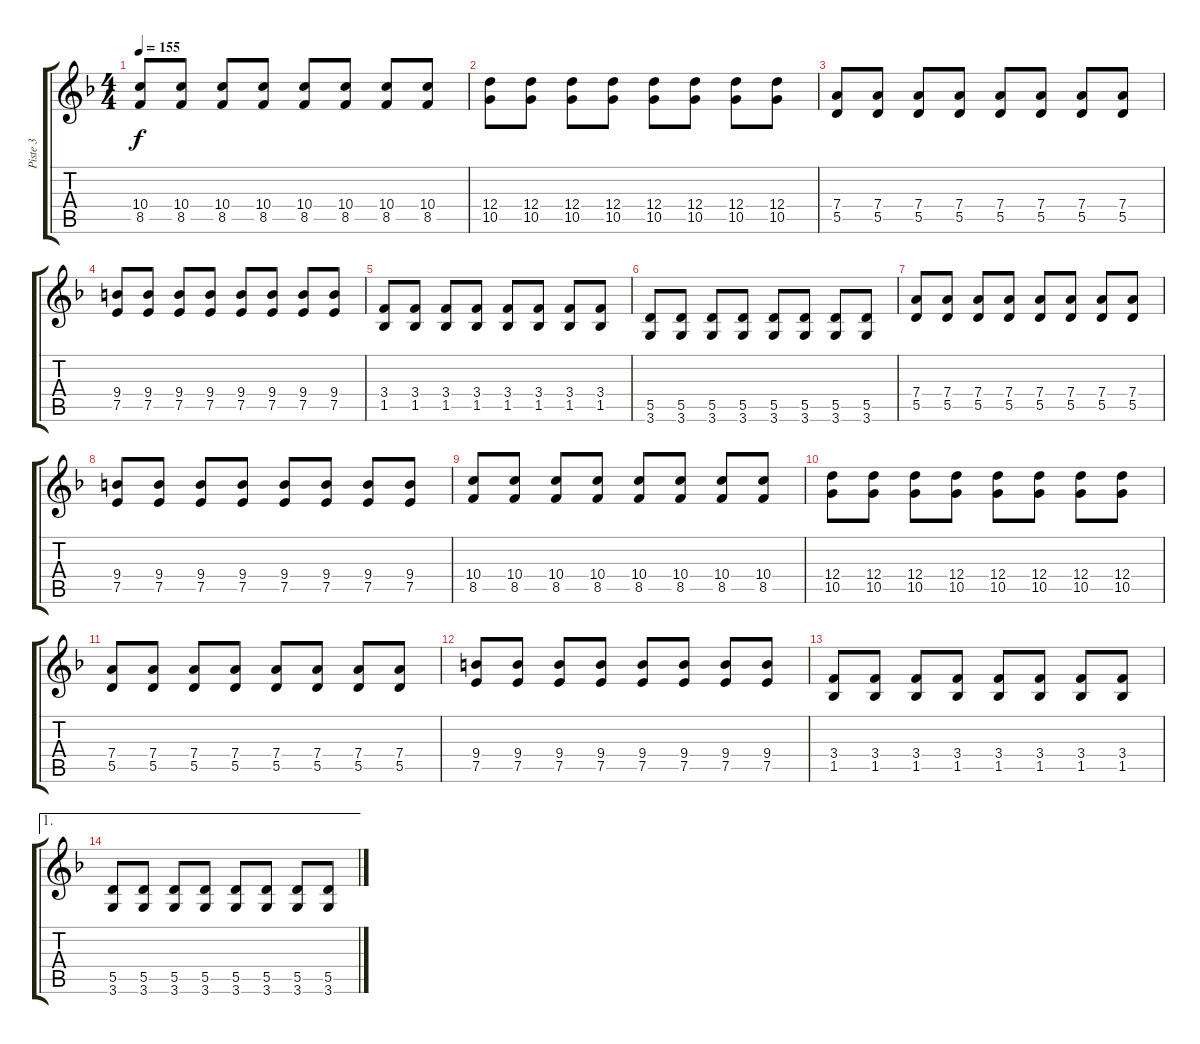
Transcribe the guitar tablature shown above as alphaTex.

\track ("Piste 3" "Piste 3") {instrument electricguitarclean}
\staff {score tabs}
\tuning (E4 B3 G3 D3 A2 E2) {hide}
\ts (4 4)
\tempo 155
\clef g2
\ks f
(10.4 8.5).8{dy f} (10.4 8.5).8 (10.4 8.5).8 (10.4 8.5).8 (10.4 8.5).8 (10.4 8.5).8 (10.4 8.5).8 (10.4 8.5).8 |
(12.4 10.5).8 (12.4 10.5).8 (12.4 10.5).8 (12.4 10.5).8 (12.4 10.5).8 (12.4 10.5).8 (12.4 10.5).8 (12.4 10.5).8 |
(7.4 5.5).8 (7.4 5.5).8 (7.4 5.5).8 (7.4 5.5).8 (7.4 5.5).8 (7.4 5.5).8 (7.4 5.5).8 (7.4 5.5).8 |
(9.4 7.5).8 (9.4 7.5).8 (9.4 7.5).8 (9.4 7.5).8 (9.4 7.5).8 (9.4 7.5).8 (9.4 7.5).8 (9.4 7.5).8 |
(3.4 1.5).8 (3.4 1.5).8 (3.4 1.5).8 (3.4 1.5).8 (3.4 1.5).8 (3.4 1.5).8 (3.4 1.5).8 (3.4 1.5).8 |
(5.5 3.6).8 (5.5 3.6).8 (5.5 3.6).8 (5.5 3.6).8 (5.5 3.6).8 (5.5 3.6).8 (5.5 3.6).8 (5.5 3.6).8 |
(7.4 5.5).8 (7.4 5.5).8 (7.4 5.5).8 (7.4 5.5).8 (7.4 5.5).8 (7.4 5.5).8 (7.4 5.5).8 (7.4 5.5).8 |
(9.4 7.5).8 (9.4 7.5).8 (9.4 7.5).8 (9.4 7.5).8 (9.4 7.5).8 (9.4 7.5).8 (9.4 7.5).8 (9.4 7.5).8 |
(10.4 8.5).8 (10.4 8.5).8 (10.4 8.5).8 (10.4 8.5).8 (10.4 8.5).8 (10.4 8.5).8 (10.4 8.5).8 (10.4 8.5).8 |
(12.4 10.5).8 (12.4 10.5).8 (12.4 10.5).8 (12.4 10.5).8 (12.4 10.5).8 (12.4 10.5).8 (12.4 10.5).8 (12.4 10.5).8 |
(7.4 5.5).8 (7.4 5.5).8 (7.4 5.5).8 (7.4 5.5).8 (7.4 5.5).8 (7.4 5.5).8 (7.4 5.5).8 (7.4 5.5).8 |
(9.4 7.5).8 (9.4 7.5).8 (9.4 7.5).8 (9.4 7.5).8 (9.4 7.5).8 (9.4 7.5).8 (9.4 7.5).8 (9.4 7.5).8 |
(3.4 1.5).8 (3.4 1.5).8 (3.4 1.5).8 (3.4 1.5).8 (3.4 1.5).8 (3.4 1.5).8 (3.4 1.5).8 (3.4 1.5).8 |
\ae 1
(5.5 3.6).8 (5.5 3.6).8 (5.5 3.6).8 (5.5 3.6).8 (5.5 3.6).8 (5.5 3.6).8 (5.5 3.6).8 (5.5 3.6).8
